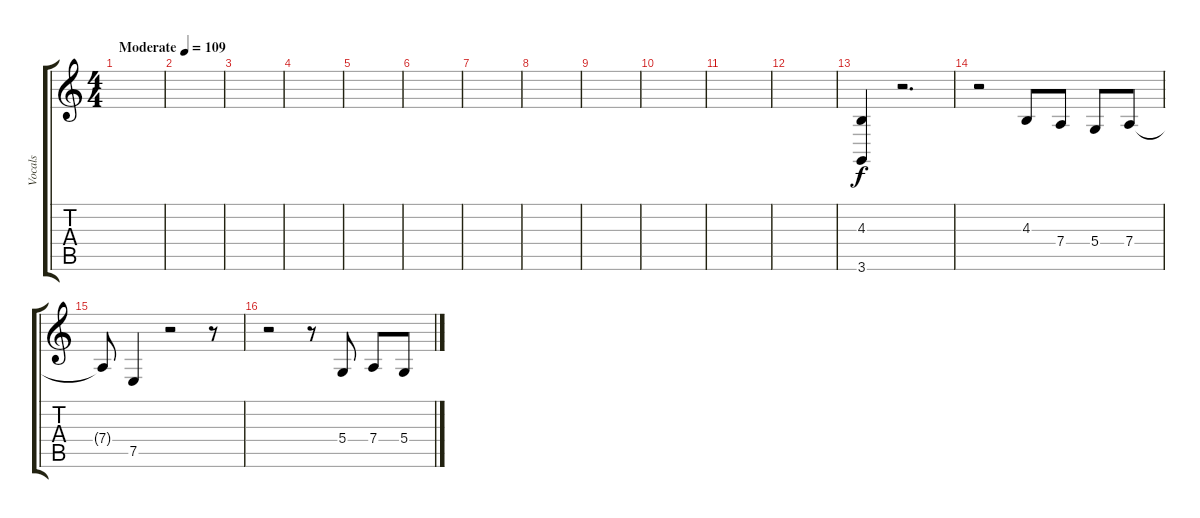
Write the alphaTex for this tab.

\track ("Vocals" "Vocals") {instrument viola}
\staff {score tabs}
\tuning (E4 B3 G3 D3 A2 E2) {hide}
\ts (4 4)
\tempo (109 "Moderate")
\clef g2
\ks c
|
|
|
|
|
|
|
|
|
|
|
|
(4.3 3.6).4 r.2{d} |
r.2 4.3.8 7.4.8 5.4.8 7.4.8 |
7.4{t}.8 7.5.4 r.2 r.8 |
r.2 r.8 5.4.8 7.4.8 5.4.8
